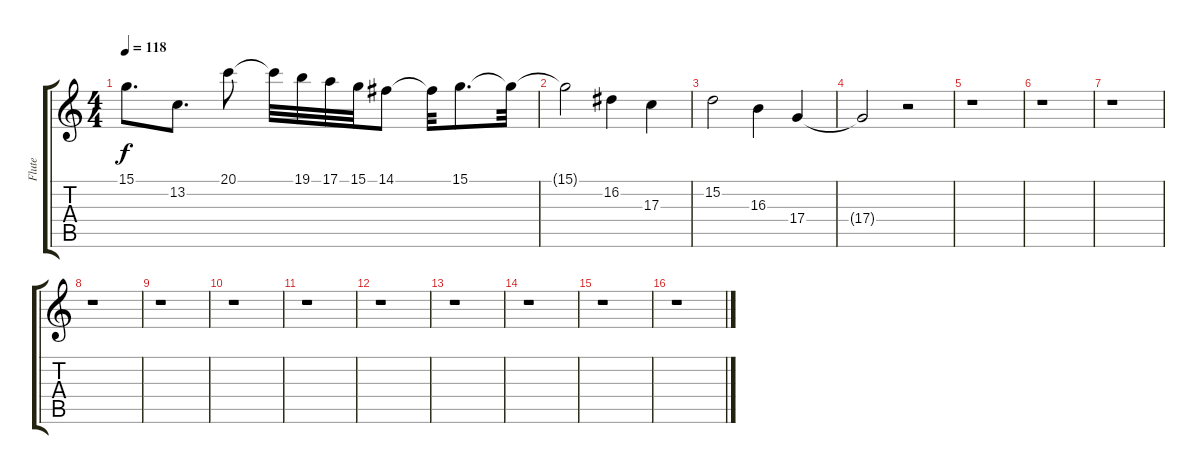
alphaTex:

\track ("Flute" "Flute") {instrument flute}
\staff {score tabs}
\tuning (E4 B3 G3 D3 A2 E2) {hide}
\ts (4 4)
\tempo 118
\clef g2
\ks c
15.1.8{d dy f} 13.2.8{d} 20.1.8 20.1{t}.32 19.1.32 17.1.32 15.1.32 14.1.8 14.1{t}.32 15.1.8{d} 15.1{t}.32 |
15.1{t}.2 16.2.4 17.3.4 |
15.2.2 16.3.4 17.4.4 |
17.4{t}.2 r.2 |
r.1 |
r.1 |
r.1 |
r.1 |
r.1 |
r.1 |
r.1 |
r.1 |
r.1 |
r.1 |
r.1 |
r.1
